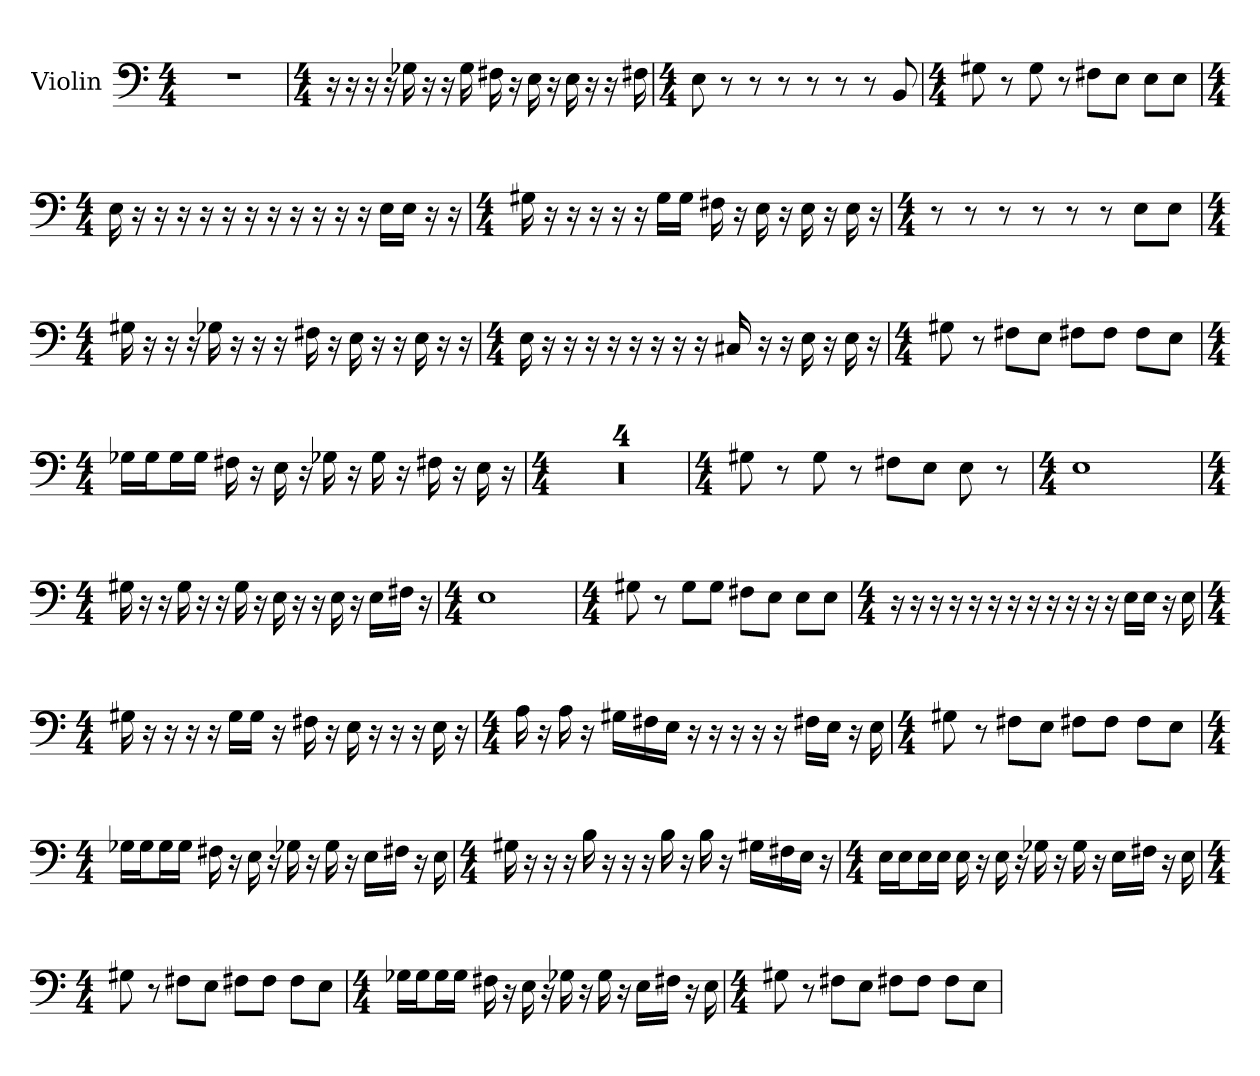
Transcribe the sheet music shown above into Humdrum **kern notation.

**kern
*part1
*staff1
*I"Violin
*I'Vln
*M4/4
=
1r
=
*M4/4
16r
16r
16r
16r
16G-X
16r
16r
16G-
16F#X
16r
16E
16r
16E
16r
16r
16F#X
=
*M4/4
8E
8r
8r
8r
8r
8r
8r
8BB
=
*M4/4
8G#X
8r
8G#
8r
8F#XL
8EJ
8EL
8EJ
=
*M4/4
16E
16r
16r
16r
16r
16r
16r
16r
16r
16r
16r
16r
16ELL
16EJJ
16r
16r
=
*M4/4
16G#X
16r
16r
16r
16r
16r
16G#LL
16G#JJ
16F#X
16r
16E
16r
16E
16r
16E
16r
=
*M4/4
8r
8r
8r
8r
8r
8r
8EL
8EJ
=
*M4/4
16G#X
16r
16r
16r
16G-X
16r
16r
16r
16F#X
16r
16E
16r
16r
16E
16r
16r
=
*M4/4
16E
16r
16r
16r
16r
16r
16r
16r
16r
16C#X
16r
16r
16E
16r
16E
16r
=
*M4/4
8G#X
8r
8F#XL
8EJ
8F#XL
8F#J
8F#L
8EJ
=
*M4/4
16G-XLL
16G-J
16G-L
16G-JJ
16F#X
16r
16E
16r
16G-X
16r
16G-
16r
16F#X
16r
16E
16r
=
*M4/4
1r
=
*M4/4
1r
=
*M4/4
1r
=
*M4/4
1r
=
*M4/4
8G#X
8r
8G#
8r
8F#XL
8EJ
8E
8r
=
*M4/4
1E
=
*M4/4
16G#X
16r
16r
16G#
16r
16r
16G#
16r
16E
16r
16r
16E
16r
16ELL
16F#XJJ
16r
=
*M4/4
1E
=
*M4/4
8G#X
8r
8G#L
8G#J
8F#XL
8EJ
8EL
8EJ
=
*M4/4
16r
16r
16r
16r
16r
16r
16r
16r
16r
16r
16r
16r
16ELL
16EJJ
16r
16E
=
*M4/4
16G#X
16r
16r
16r
16r
16G#LL
16G#JJ
16r
16F#X
16r
16E
16r
16r
16r
16E
16r
=
*M4/4
16A
16r
16A
16r
16G#XLL
16F#X
16EJJ
16r
16r
16r
16r
16r
16F#XLL
16EJJ
16r
16E
=
*M4/4
8G#X
8r
8F#XL
8EJ
8F#XL
8F#J
8F#L
8EJ
=
*M4/4
16G-XLL
16G-J
16G-L
16G-JJ
16F#X
16r
16E
16r
16G-X
16r
16G-
16r
16ELL
16F#XJJ
16r
16E
=
*M4/4
16G#X
16r
16r
16r
16B
16r
16r
16r
16B
16r
16B
16r
16G#XLL
16F#X
16EJJ
16r
=
*M4/4
16ELL
16EJ
16EL
16EJJ
16E
16r
16E
16r
16G-X
16r
16G-
16r
16ELL
16F#XJJ
16r
16E
=
*M4/4
8G#X
8r
8F#XL
8EJ
8F#XL
8F#J
8F#L
8EJ
=
*M4/4
16G-XLL
16G-J
16G-L
16G-JJ
16F#X
16r
16E
16r
16G-X
16r
16G-
16r
16ELL
16F#XJJ
16r
16E
=
*M4/4
8G#X
8r
8F#XL
8EJ
8F#XL
8F#J
8F#L
8EJ
=
*-
